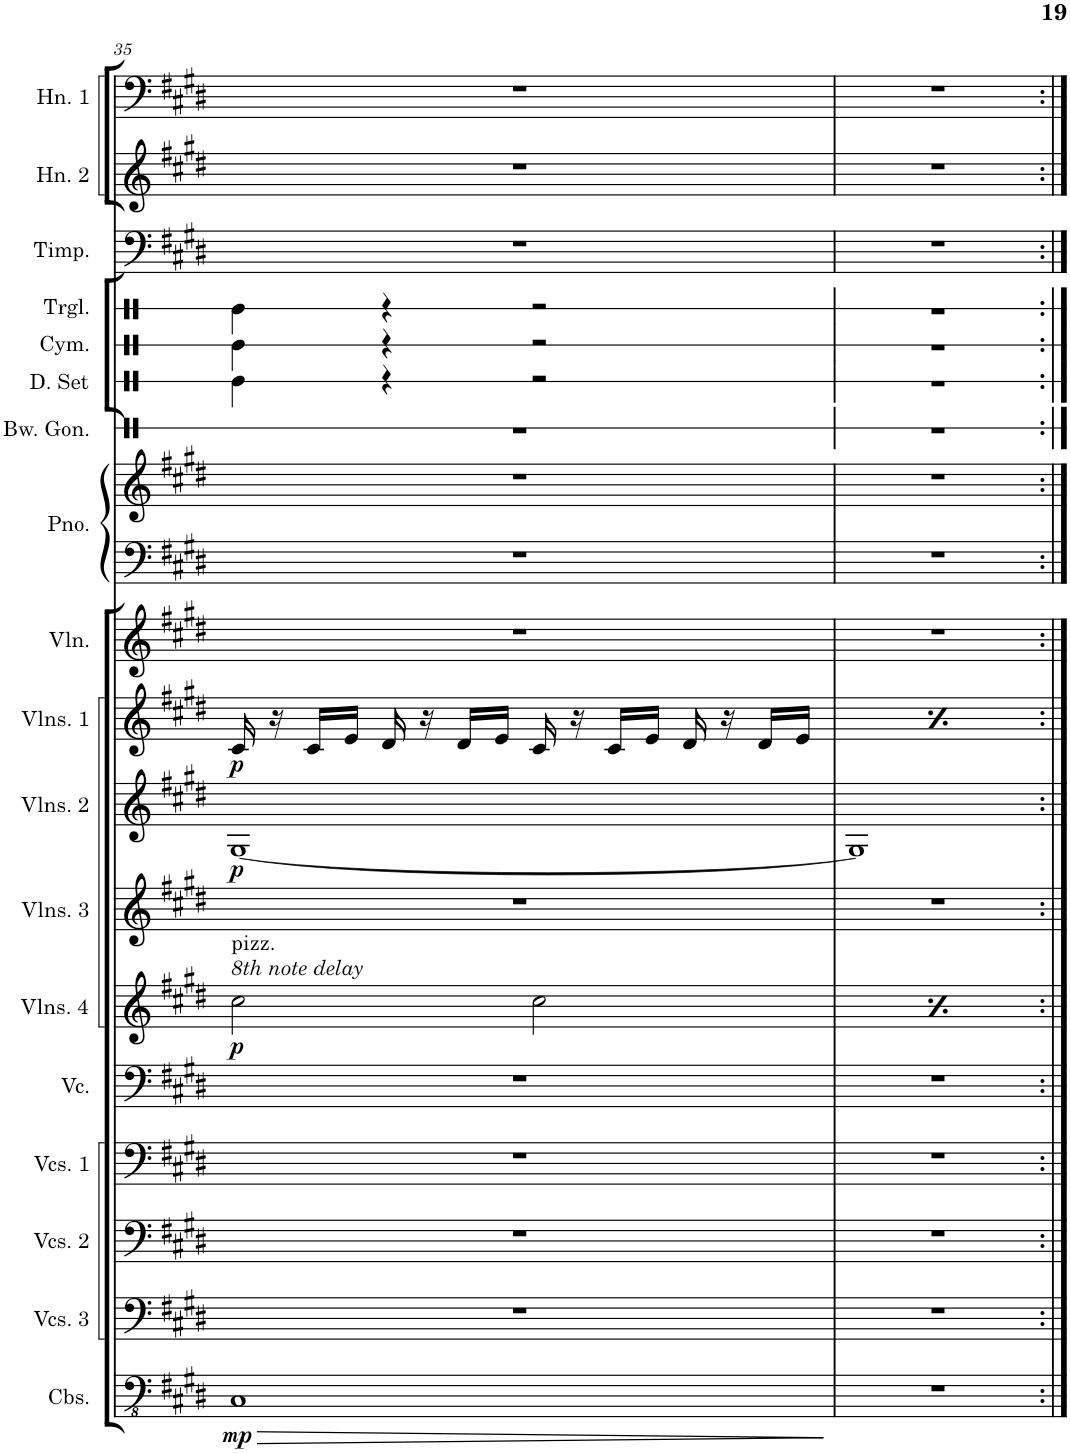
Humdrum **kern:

**kern	**dynam	**kern	**kern	**kern	**kern	**kern	**dynam	**kern	**kern	**dynam	**kern	**dynam	**kern	**kern	**kern	**kern	**kern	**kern	**kern	**kern
*part16	*part16	*part15	*part14	*part13	*part12	*part11	*part11	*part10	*part9	*part9	*part8	*part8	*part7	*part6	*part6	*part5	*part4	*part3	*part2	*part1
*staff17	*staff17	*staff16	*staff15	*staff14	*staff13	*staff12	*staff12	*staff11	*staff10	*staff10	*staff9	*staff9	*staff8	*staff7	*staff6	*staff5	*staff4	*staff3	*staff2	*staff1
*I"Contrabasses	*	*I"Violoncellos 3	*I"Violoncellos 2	*I"Violoncellos 1	*I"Violoncello	*I"Violins 4	*	*I"Violins 3	*I"Violins 2	*	*I"Violins 1	*	*I"Violin	*I"Piano	*	*I"Bowl Gongs	*I"Triangle	*I"Timpani	*I"Horn 2	*I"Horn 1
*I'Cbs.	*	*I'Vcs. 3	*I'Vcs. 2	*I'Vcs. 1	*I'Vc.	*I'Vlns. 4	*	*I'Vlns. 3	*I'Vlns. 2	*	*I'Vlns. 1	*	*I'Vln.	*I'Pno.	*	*I'Bw. Gon.	*I'Trgl.	*I'Timp.	*I'Hn. 2	*I'Hn. 1
!!LO:PB:g=z
*clefFv4	*	*clefF4	*clefF4	*clefF4	*clefF4	*clefG2	*	*clefG2	*clefG2	*	*clefG2	*	*clefG2	*clefF4	*clefG2	*clefX	*clefX	*clefF4	*clefG2	*clefF4
*	*	*	*	*	*	*	*	*	*	*	*	*	*	*	*	*	*	*	*ITrd4c7	*ITrd4c7
*k[f#c#g#d#]	*	*k[f#c#g#d#]	*k[f#c#g#d#]	*k[f#c#g#d#]	*k[f#c#g#d#]	*k[f#c#g#d#]	*	*k[f#c#g#d#]	*k[f#c#g#d#]	*	*k[f#c#g#d#]	*	*k[f#c#g#d#]	*k[f#c#g#d#]	*k[f#c#g#d#]	*k[]	*k[]	*k[f#c#g#d#]	*k[f#c#g#d#]	*k[f#c#g#d#]
*M4/4	*	*M4/4	*M4/4	*M4/4	*M4/4	*M4/4	*	*M4/4	*M4/4	*	*M4/4	*	*M4/4	*M4/4	*M4/4	*M4/4	*M4/4	*M4/4	*M4/4	*M4/4
=35	=35	=35	=35	=35	=35	=35	=35	=35	=35	=35	=35	=35	=35	=35	=35	=35	=35	=35	=35	=35
!	!	!	!	!	!	!LO:TX:a:i:t=8th note delay	!	!	!	!	!	!	!	!	!	!	!	!	!	!
!	!	!	!	!	!	!LO:TX:a:t=pizz.	!	!	!	!	!	!	!	!	!	!	!	!	!	!
!	!LO:HP:b	!	!	!	!	!	!	!	!	!	!	!	!	!	!	!	!	!	!	!
!	!LO:DY:n=1:b	!	!	!	!	!	!LO:DY:b	!	!	!LO:DY:b	!	!LO:DY:b	!	!	!	!	!	!	!	!
1CC#	> mp	1r	1r	1r	1r	2cc#\	p	1r	[1G#	p	16c#/	p	1r	1r	1r	1r	4Re\	1r	1r	1r
.	.	.	.	.	.	.	.	.	.	.	16r	.	.	.	.	.	.	.	.	.
.	.	.	.	.	.	.	.	.	.	.	16c#/LL	.	.	.	.	.	.	.	.	.
.	.	.	.	.	.	.	.	.	.	.	16e/JJ	.	.	.	.	.	.	.	.	.
.	.	.	.	.	.	.	.	.	.	.	16d#/	.	.	.	.	.	4r	.	.	.
.	.	.	.	.	.	.	.	.	.	.	16r	.	.	.	.	.	.	.	.	.
.	.	.	.	.	.	.	.	.	.	.	16d#/LL	.	.	.	.	.	.	.	.	.
.	.	.	.	.	.	.	.	.	.	.	16e/JJ	.	.	.	.	.	.	.	.	.
.	.	.	.	.	.	2cc#\	.	.	.	.	16c#/	.	.	.	.	.	2r	.	.	.
.	.	.	.	.	.	.	.	.	.	.	16r	.	.	.	.	.	.	.	.	.
.	.	.	.	.	.	.	.	.	.	.	16c#/LL	.	.	.	.	.	.	.	.	.
.	.	.	.	.	.	.	.	.	.	.	16e/JJ	.	.	.	.	.	.	.	.	.
.	.	.	.	.	.	.	.	.	.	.	16d#/	.	.	.	.	.	.	.	.	.
.	.	.	.	.	.	.	.	.	.	.	16r	.	.	.	.	.	.	.	.	.
.	.	.	.	.	.	.	.	.	.	.	16d#/LL	.	.	.	.	.	.	.	.	.
.	.	.	.	.	.	.	.	.	.	.	16e/JJ	.	.	.	.	.	.	.	.	.
.	]	.	.	.	.	.	.	.	.	.	.	.	.	.	.	.	.	.	.	.
=36	=36	=36	=36	=36	=36	=36	=36	=36	=36	=36	=36	=36	=36	=36	=36	=36	=36	=36	=36	=36
!	!	!	!	!	!	!LO:TX:a:i:t=8th note delay	!	!	!	!	!	!	!	!	!	!	!	!	!	!
!	!	!	!	!	!	!LO:TX:a:t=pizz.	!	!	!	!	!	!	!	!	!	!	!	!	!	!
!	!	!	!	!	!	!	!LO:DY:b	!	!	!	!	!LO:DY:b	!	!	!	!	!	!	!	!
1r	.	1r	1r	1r	1r	2cc#\	p	1r	1G#]	.	16c#/	p	1r	1r	1r	1r	1r	1r	1r	1r
.	.	.	.	.	.	.	.	.	.	.	16r	.	.	.	.	.	.	.	.	.
.	.	.	.	.	.	.	.	.	.	.	16c#/LL	.	.	.	.	.	.	.	.	.
.	.	.	.	.	.	.	.	.	.	.	16e/JJ	.	.	.	.	.	.	.	.	.
.	.	.	.	.	.	.	.	.	.	.	16d#/	.	.	.	.	.	.	.	.	.
.	.	.	.	.	.	.	.	.	.	.	16r	.	.	.	.	.	.	.	.	.
.	.	.	.	.	.	.	.	.	.	.	16d#/LL	.	.	.	.	.	.	.	.	.
.	.	.	.	.	.	.	.	.	.	.	16e/JJ	.	.	.	.	.	.	.	.	.
.	.	.	.	.	.	2cc#\	.	.	.	.	16c#/	.	.	.	.	.	.	.	.	.
.	.	.	.	.	.	.	.	.	.	.	16r	.	.	.	.	.	.	.	.	.
.	.	.	.	.	.	.	.	.	.	.	16c#/LL	.	.	.	.	.	.	.	.	.
.	.	.	.	.	.	.	.	.	.	.	16e/JJ	.	.	.	.	.	.	.	.	.
.	.	.	.	.	.	.	.	.	.	.	16d#/	.	.	.	.	.	.	.	.	.
.	.	.	.	.	.	.	.	.	.	.	16r	.	.	.	.	.	.	.	.	.
.	.	.	.	.	.	.	.	.	.	.	16d#/LL	.	.	.	.	.	.	.	.	.
.	.	.	.	.	.	.	.	.	.	.	16e/JJ	.	.	.	.	.	.	.	.	.
=:|!	=:|!	=:|!	=:|!	=:|!	=:|!	=:|!	=:|!	=:|!	=:|!	=:|!	=:|!	=:|!	=:|!	=:|!	=:|!	=:|!	=:|!	=:|!	=:|!	=:|!
*-	*-	*-	*-	*-	*-	*-	*-	*-	*-	*-	*-	*-	*-	*-	*-	*-	*-	*-	*-	*-
